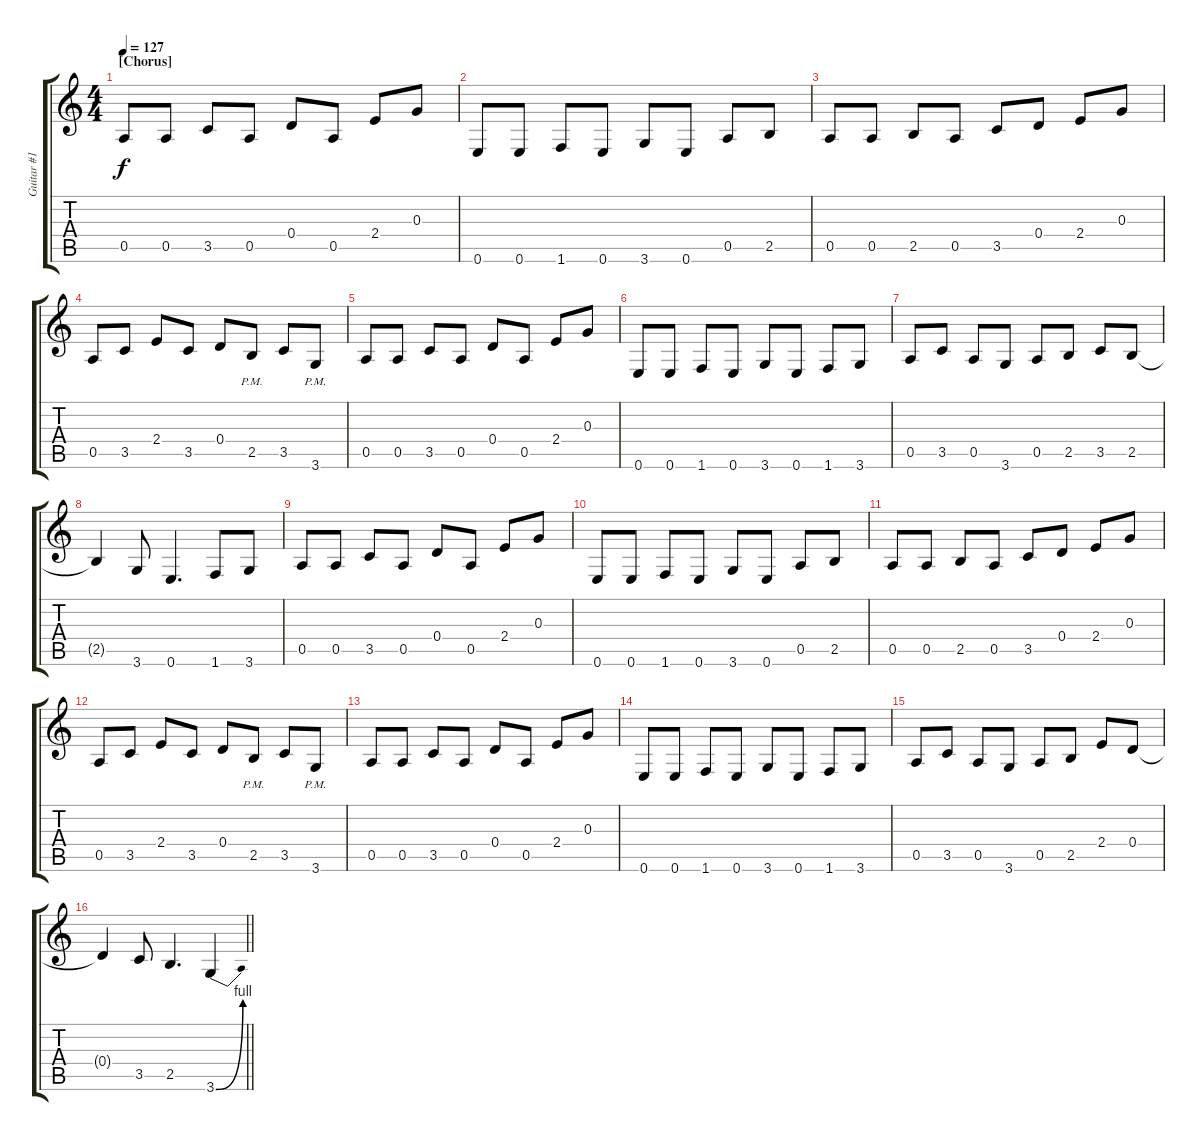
\track ("Guitar #1" "Guitar #1") {instrument overdrivenguitar}
\staff {score tabs}
\tuning (E4 B3 G3 D3 A2 E2) {hide}
\ts (4 4)
\section ("" "[Chorus]")
\tempo 127
\clef g2
\ks c
0.5.8{dy f} 0.5.8 3.5.8 0.5.8 0.4.8 0.5.8 2.4.8 0.3.8 |
0.6.8 0.6.8 1.6.8 0.6.8 3.6.8 0.6.8 0.5.8 2.5.8 |
0.5.8 0.5.8 2.5.8 0.5.8 3.5.8 0.4.8 2.4.8 0.3.8 |
0.5.8 3.5.8 2.4.8 3.5.8 0.4.8 2.5{pm}.8 3.5.8 3.6{pm}.8 |
0.5.8 0.5.8 3.5.8 0.5.8 0.4.8 0.5.8 2.4.8 0.3.8 |
0.6.8 0.6.8 1.6.8 0.6.8 3.6.8 0.6.8 1.6.8 3.6.8 |
0.5.8 3.5.8 0.5.8 3.6.8 0.5.8 2.5.8 3.5.8 2.5.8 |
2.5{t}.4 3.6.8 0.6.4{d} 1.6.8 3.6.8 |
0.5.8 0.5.8 3.5.8 0.5.8 0.4.8 0.5.8 2.4.8 0.3.8 |
0.6.8 0.6.8 1.6.8 0.6.8 3.6.8 0.6.8 0.5.8 2.5.8 |
0.5.8 0.5.8 2.5.8 0.5.8 3.5.8 0.4.8 2.4.8 0.3.8 |
0.5.8 3.5.8 2.4.8 3.5.8 0.4.8 2.5{pm}.8 3.5.8 3.6{pm}.8 |
0.5.8 0.5.8 3.5.8 0.5.8 0.4.8 0.5.8 2.4.8 0.3.8 |
0.6.8 0.6.8 1.6.8 0.6.8 3.6.8 0.6.8 1.6.8 3.6.8 |
0.5.8 3.5.8 0.5.8 3.6.8 0.5.8 2.5.8 2.4.8 0.4.8 |
\barLineRight lightlight
0.4{t}.4 3.5.8 2.5.4{d} 3.6{be (bend 0 0 60 4)}.4
